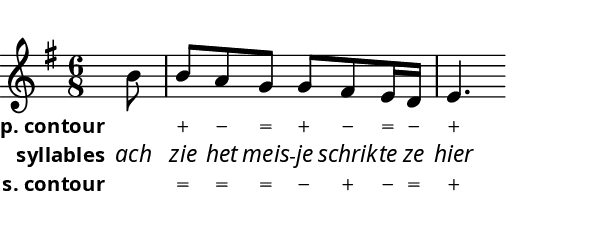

\version"2.18"

%{Command below to create a good quality png with transparent background%}
% lilypond --png -dpixmap-format=pngalpha -dresolution=1000 NLB073196_2.ly

% Custom commands
mBreak = { \bar "" \break }
bBreak = { \break }
x = {\once\override NoteHead #'style = #'cross }

%
customlyrics = {
  \override Lyrics.LyricText.font-shape = #'italic
  \small
}

annotations = {
  \override Lyrics.LyricText.font-family = #'typewriter
  \small
}

% Tagline appears at the footer
\header {
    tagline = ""
}

% Main data
\score {{
\key g \major
\relative g'
{

% \set Score.proportionalNotationDuration = #(ly:make-moment 1 16)
% \override Score.SpacingSpanner #'strict-note-spacing = ##t
% \autoBeamOff
% \override Staff.BarLine #'stencil = ##f
% \override Staff.TimeSignature #'transparent = ##t
% \override Staff.Stem #'transparent = ##t
% \override Lyrics . LyricText #'font-series = #'bold
% \override Lyrics . LyricText #'font-family = #'typewriter
\set melismaBusyProperties = #'()

\partial 8
\time 6/8
%{\tempo 4=120%}
\override Score.MetronomeMark #'transparent = ##t
\override Score.RehearsalMark #'break-visibility = #(vector #t #t #f)
b8 b a g g fis e16 d e4. \mBreak
}

%{phraseID: NLB070805_01_7%}

\addlyrics {
\annotations
\set stanza = #"p. contour"
%{"" "" "" "" "+" "" ""%}
"" "+" "–" "=" "+" "–" "=" "–" "+"
}

\addlyrics {
\set stanza = #"syllables"
\customlyrics
ach zie het meis -- je schrik -- te ze hier
 }

\addlyrics {
\annotations
\set stanza = #"s. contour"
%{"" "" "" "" "–" "" ""%}
"" "=" "=" "=" "–" "+" "–" "=" "+"
}

}

\layout {
	indent = 0\cm
}

}

%#(set! paper-alist (cons '("wide" . (cons (* 18 cm) (* 4 cm))) paper-alist))

\paper {
	%#(set-paper-size "wide")
	paper-width = 10\cm
	paper-height = 5\cm
	left-margin = 0\cm
	right-margin = 0\cm

	myStaffSize = #20
	#(define fonts
	(make-pango-font-tree "Linux Libertine"
                          "Nimbus Sans"
                          "courier"
                           (/ myStaffSize 20)))
}

\layout {
    \context {
    \RemoveEmptyStaffContext
    \override VerticalAxisGroup #'remove-first = ##t
}}
